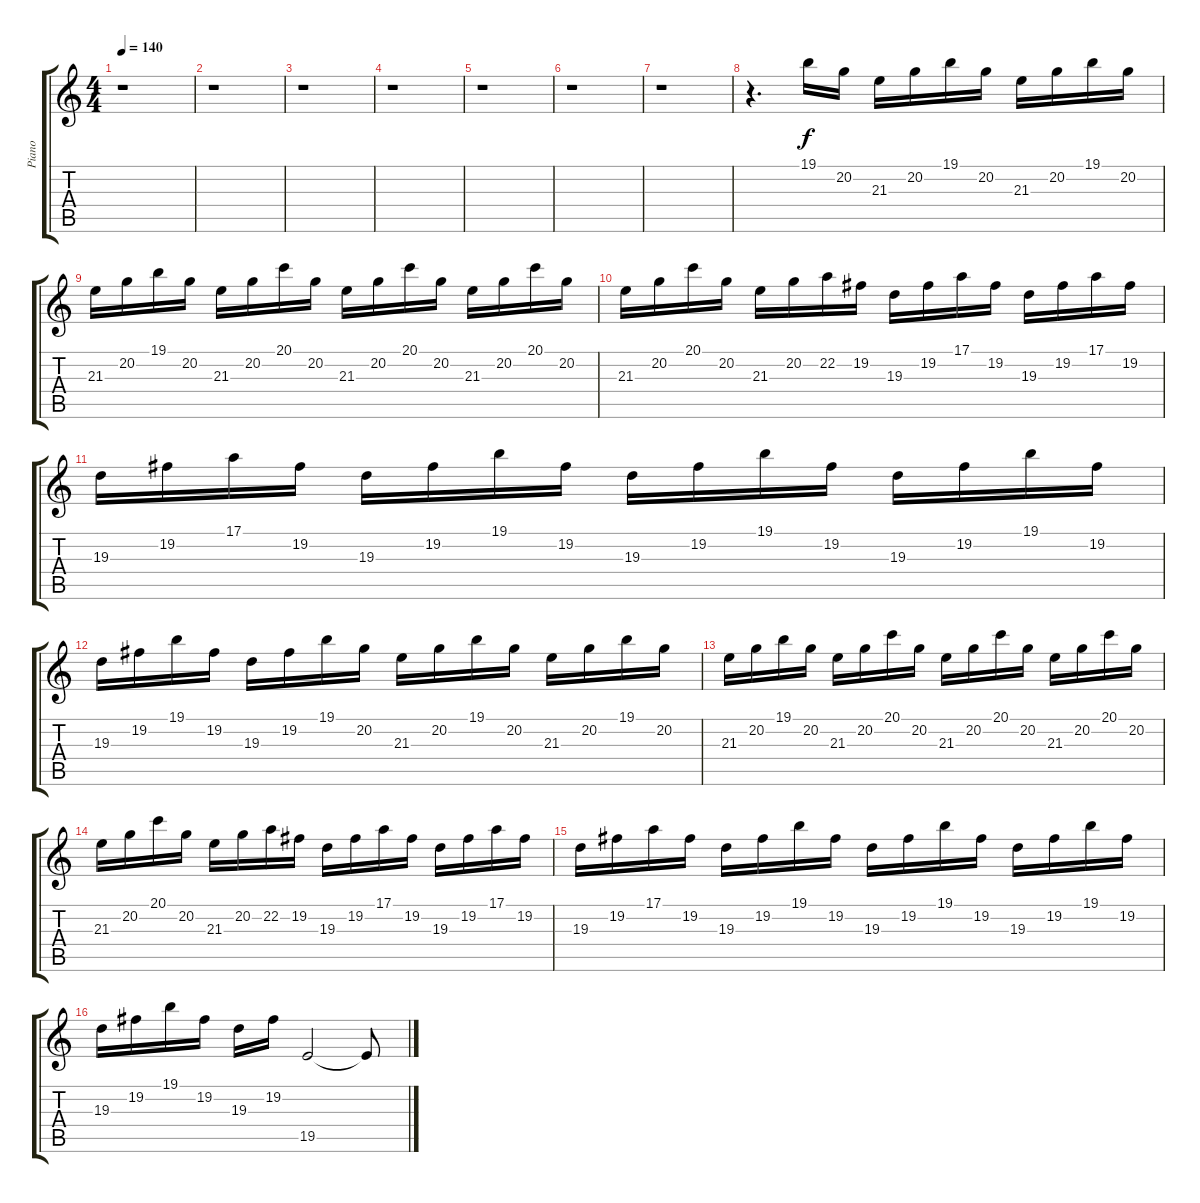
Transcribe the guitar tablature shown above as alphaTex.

\track ("Piano" "Piano") {instrument acousticgrandpiano}
\staff {score tabs}
\tuning (E4 B3 G3 D3 A2 E2) {hide}
\ts (4 4)
\tempo 140
\clef g2
\ks c
r.1{dy f} |
r.1 |
r.1 |
r.1 |
r.1 |
r.1 |
r.1 |
r.4{d} 19.1.16 20.2.16 21.3.16 20.2.16 19.1.16 20.2.16 21.3.16 20.2.16 19.1.16 20.2.16 |
21.3.16 20.2.16 19.1.16 20.2.16 21.3.16 20.2.16 20.1.16 20.2.16 21.3.16 20.2.16 20.1.16 20.2.16 21.3.16 20.2.16 20.1.16 20.2.16 |
21.3.16 20.2.16 20.1.16 20.2.16 21.3.16 20.2.16 22.2.16 19.2.16 19.3.16 19.2.16 17.1.16 19.2.16 19.3.16 19.2.16 17.1.16 19.2.16 |
19.3.16 19.2.16 17.1.16 19.2.16 19.3.16 19.2.16 19.1.16 19.2.16 19.3.16 19.2.16 19.1.16 19.2.16 19.3.16 19.2.16 19.1.16 19.2.16 |
19.3.16 19.2.16 19.1.16 19.2.16 19.3.16 19.2.16 19.1.16 20.2.16 21.3.16 20.2.16 19.1.16 20.2.16 21.3.16 20.2.16 19.1.16 20.2.16 |
21.3.16 20.2.16 19.1.16 20.2.16 21.3.16 20.2.16 20.1.16 20.2.16 21.3.16 20.2.16 20.1.16 20.2.16 21.3.16 20.2.16 20.1.16 20.2.16 |
21.3.16 20.2.16 20.1.16 20.2.16 21.3.16 20.2.16 22.2.16 19.2.16 19.3.16 19.2.16 17.1.16 19.2.16 19.3.16 19.2.16 17.1.16 19.2.16 |
19.3.16 19.2.16 17.1.16 19.2.16 19.3.16 19.2.16 19.1.16 19.2.16 19.3.16 19.2.16 19.1.16 19.2.16 19.3.16 19.2.16 19.1.16 19.2.16 |
19.3.16 19.2.16 19.1.16 19.2.16 19.3.16 19.2.16 19.5.2 19.5{t}.8
